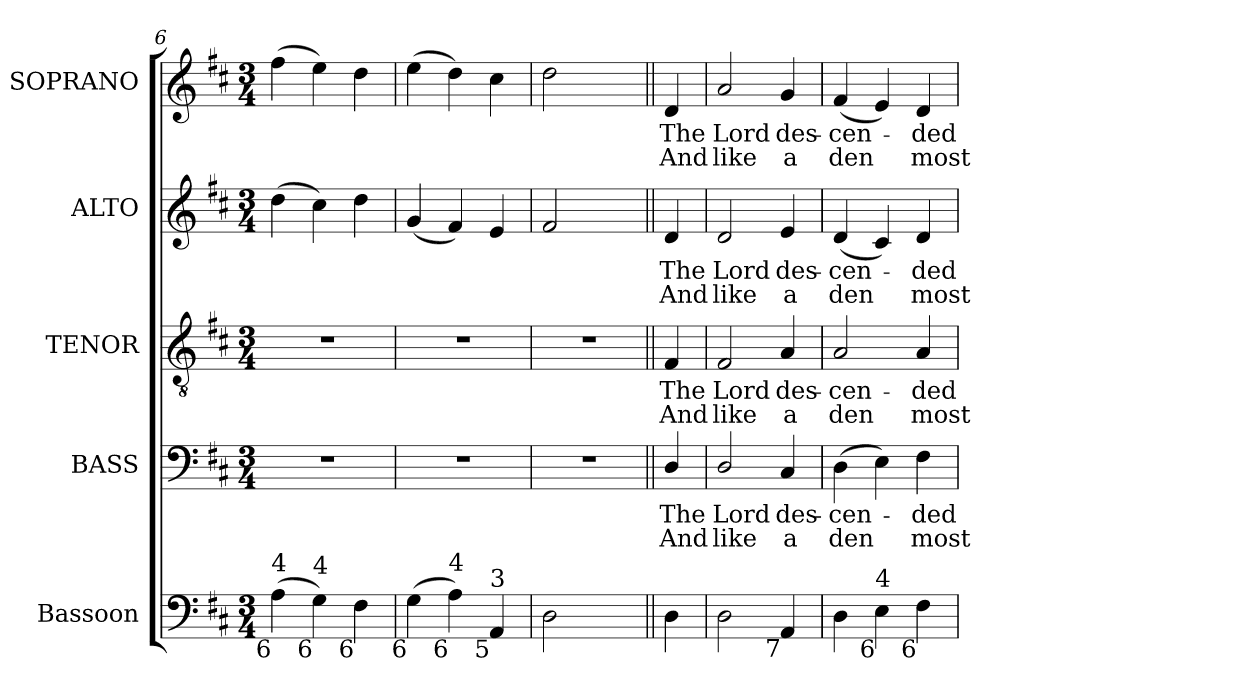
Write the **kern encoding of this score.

**kern	**kern	**text	**text	**kern	**text	**text	**kern	**text	**text	**kern	**text	**text
*part5	*part4	*part4	*part4	*part3	*part3	*part3	*part2	*part2	*part2	*part1	*part1	*part1
*staff5	*staff4	*staff4	*staff4	*staff3	*staff3	*staff3	*staff2	*staff2	*staff2	*staff1	*staff1	*staff1
*I"Bassoon	*I"BASS	*	*	*I"TENOR	*	*	*I"ALTO	*	*	*I"SOPRANO	*	*
*I'Bsn.	*I'B.	*	*	*I'T.	*	*	*I'A.	*	*	*I'S.	*	*
*clefF4	*clefF4	*	*	*clefGv2	*	*	*clefG2	*	*	*clefG2	*	*
*	*	*	*	*ITrd7c12	*	*	*	*	*	*	*	*
*k[f#c#]	*k[f#c#]	*	*	*k[f#c#]	*	*	*k[f#c#]	*	*	*k[f#c#]	*	*
*D:	*D:	*	*	*D:	*	*	*D:	*	*	*D:	*	*
*M3/4	*M3/4	*	*	*M3/4	*	*	*M3/4	*	*	*M3/4	*	*
=6	=6	=6	=6	=6	=6	=6	=6	=6	=6	=6	=6	=6
!LO:TX:b:rj:t=6	!	!	!	!	!	!	!	!	!	!	!	!
!LO:TX:t=4	!	!	!	!	!	!	!	!	!	!	!	!
!	!LO:N:vis=1	!	!	!LO:N:vis=1	!	!	!	!	!	!	!	!
(4Ai\	2.r	.	.	2.r	.	.	(4ddi\	.	.	(4ff#i\	.	.
!LO:TX:b:rj:t=6	!	!	!	!	!	!	!	!	!	!	!	!
!LO:TX:t=4	!	!	!	!	!	!	!	!	!	!	!	!
4Gi\)	.	.	.	.	.	.	4cc#i\)	.	.	4eei\)	.	.
!LO:TX:b:rj:t=6	!	!	!	!	!	!	!	!	!	!	!	!
4F#i\	.	.	.	.	.	.	4ddi\	.	.	4ddi\	.	.
=7	=7	=7	=7	=7	=7	=7	=7	=7	=7	=7	=7	=7
!LO:TX:b:rj:t=6	!	!	!	!	!	!	!	!	!	!	!	!
!	!LO:N:vis=1	!	!	!LO:N:vis=1	!	!	!	!	!	!	!	!
(4Gi\	2.r	.	.	2.r	.	.	(4gi/	.	.	(4eei\	.	.
!LO:TX:b:rj:t=6	!	!	!	!	!	!	!	!	!	!	!	!
!LO:TX:t=4	!	!	!	!	!	!	!	!	!	!	!	!
4Ai\)	.	.	.	.	.	.	4f#i/)	.	.	4ddi\)	.	.
!LO:TX:b:rj:t=5	!	!	!	!	!	!	!	!	!	!	!	!
!LO:TX:t=3	!	!	!	!	!	!	!	!	!	!	!	!
4AAi/	.	.	.	.	.	.	4ei/	.	.	4cc#i\	.	.
=8	=8	=8	=8	=8	=8	=8	=8	=8	=8	=8	=8	=8
!	!LO:N:vis=1	!	!	!LO:N:vis=1	!	!	!	!	!	!	!	!
2Di\	2.r	.	.	2.r	.	.	2f#i/	.	.	2ddi\	.	.
4ryy	.	.	.	.	.	.	4ryy	.	.	4ryy	.	.
!!LO:LB:g=z
=8||	=8||	=8||	=8||	=8||	=8||	=8||	=8||	=8||	=8||	=8||	=8||	=8||
!	!	!LO:LY:b:color=#000000	!LO:LY:b:color=#000000	!	!	!	!	!	!	!	!	!
!	!	!	!	!	!LO:LY:b:color=#000000	!LO:LY:b:color=#000000	!	!	!	!	!	!
!	!	!	!	!	!	!	!	!LO:LY:b:color=#000000	!LO:LY:b:color=#000000	!	!	!
!	!	!	!	!	!	!	!	!	!	!	!LO:LY:b:color=#000000	!LO:LY:b:color=#000000
4Di\	4Di/	The	And	4FF#i/	The	And	4di/	The	And	4di/	The	And
=9	=9	=9	=9	=9	=9	=9	=9	=9	=9	=9	=9	=9
!	!	!LO:LY:b:color=#000000	!LO:LY:b:color=#000000	!	!	!	!	!	!	!	!	!
!	!	!	!	!	!LO:LY:b:color=#000000	!LO:LY:b:color=#000000	!	!	!	!	!	!
!	!	!	!	!	!	!	!	!LO:LY:b:color=#000000	!LO:LY:b:color=#000000	!	!	!
!	!	!	!	!	!	!	!	!	!	!	!LO:LY:b:color=#000000	!LO:LY:b:color=#000000
2Di\	2Di/	Lord	like	2FF#i/	Lord	like	2di/	Lord	like	2ai/	Lord	like
!	!	!LO:LY:b:color=#000000	!LO:LY:b:color=#000000	!	!	!	!	!	!	!	!	!
!	!	!	!	!	!LO:LY:b:color=#000000	!LO:LY:b:color=#000000	!	!	!	!	!	!
!	!	!	!	!	!	!	!	!LO:LY:b:color=#000000	!LO:LY:b:color=#000000	!	!	!
!LO:TX:b:rj:t=7	!	!	!	!	!	!	!	!	!	!	!	!
!	!	!	!	!	!	!	!	!	!	!	!LO:LY:b:color=#000000	!LO:LY:b:color=#000000
4AAi/	4C#i/	des-	a	4AAi/	des-	a	4ei/	des-	a	4gi/	des-	a
=10	=10	=10	=10	=10	=10	=10	=10	=10	=10	=10	=10	=10
!	!	!LO:LY:b:color=#000000	!LO:LY:b:color=#000000	!	!	!	!	!	!	!	!	!
!	!	!	!	!	!LO:LY:b:color=#000000	!LO:LY:b:color=#000000	!	!	!	!	!	!
!	!	!	!	!	!	!	!	!LO:LY:b:color=#000000	!LO:LY:b:color=#000000	!	!	!
!	!	!	!	!	!	!	!	!	!	!	!LO:LY:b:color=#000000	!LO:LY:b:color=#000000
4Di\	(4Di\	-cen-	den	2AAi/	-cen-	den	(4di/	-cen-	den	(4f#i/	-cen-	den
!LO:TX:b:rj:t=6	!	!	!	!	!	!	!	!	!	!	!	!
!LO:TX:t=4	!	!	!	!	!	!	!	!	!	!	!	!
4Ei\	4Ei\)	.	.	.	.	.	4c#i/)	.	.	4ei/)	.	.
!	!	!LO:LY:b:color=#000000	!LO:LY:b:color=#000000	!	!	!	!	!	!	!	!	!
!	!	!	!	!	!LO:LY:b:color=#000000	!LO:LY:b:color=#000000	!	!	!	!	!	!
!	!	!	!	!	!	!	!	!LO:LY:b:color=#000000	!LO:LY:b:color=#000000	!	!	!
!LO:TX:b:rj:t=6	!	!	!	!	!	!	!	!	!	!	!	!
!	!	!	!	!	!	!	!	!	!	!	!LO:LY:b:color=#000000	!LO:LY:b:color=#000000
4F#i\	4F#i\	-ded	most	4AAi/	-ded	most	4di/	-ded	most	4di/	-ded	most
=	=	=	=	=	=	=	=	=	=	=	=	=
*-	*-	*-	*-	*-	*-	*-	*-	*-	*-	*-	*-	*-
